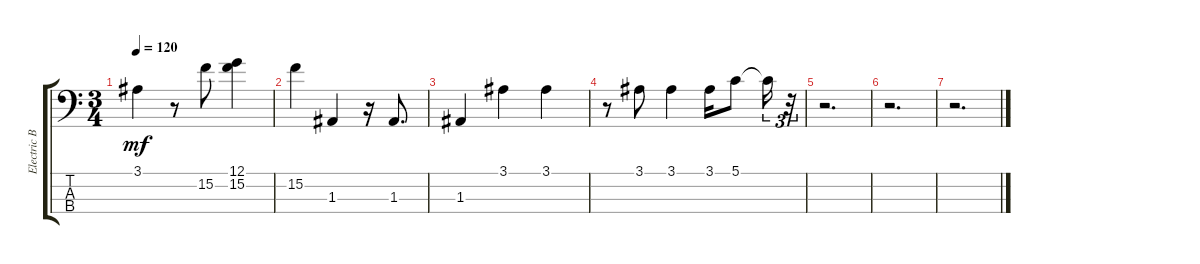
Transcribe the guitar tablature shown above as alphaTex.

\track ("Electric Bass" "Electric B") {instrument electricbassfinger}
\staff {score tabs}
\tuning (G2 D2 A1 E1) {hide}
\ts (3 4)
\tempo 120
\clef f4
\ks aminor
3.1.4{dy mf} r.8 15.2.8 (12.1 15.2).4 |
15.2.4 1.3.4 r.16 1.3.8{d} |
1.3.4 3.1.4 3.1.4 |
r.8 3.1.8 3.1.4 3.1.16 5.1.8 5.1{t}.16{tu (3 2)} r.32{tu (3 2)} |
r.2{d} |
r.2{d} |
r.2{d}
